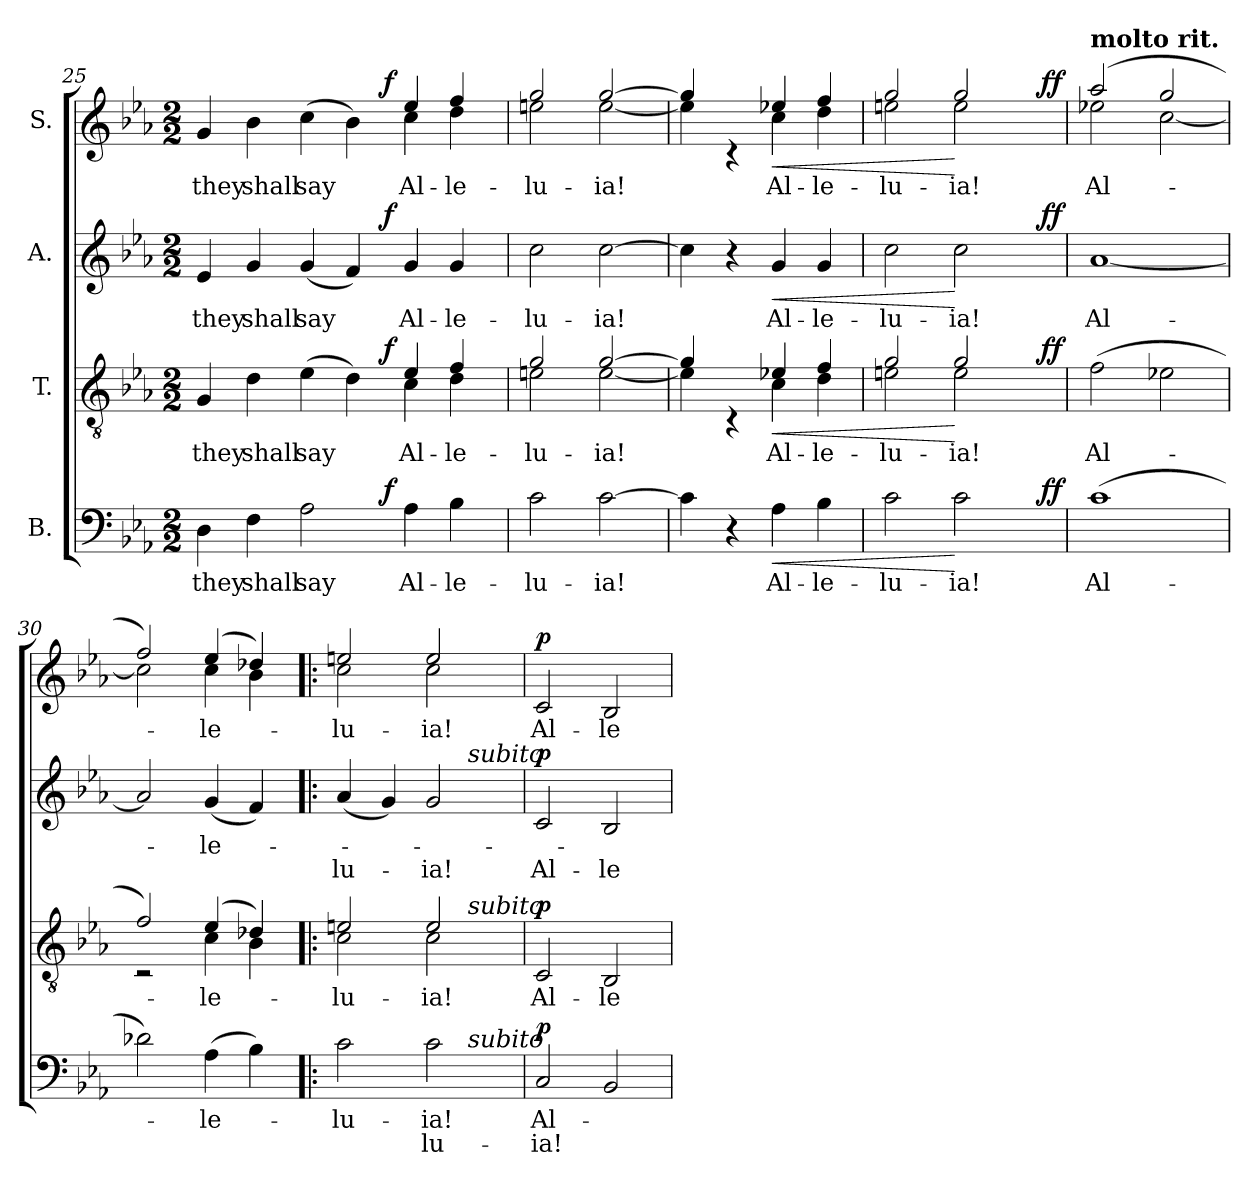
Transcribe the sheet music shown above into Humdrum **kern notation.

**kern	**text	**text	**dynam	**kern	**text	**dynam	**kern	**text	**text	**dynam	**kern	**text	**dynam
*part4	*part4	*part4	*part4	*part3	*part3	*part3	*part2	*part2	*part2	*part2	*part1	*part1	*part1
*staff4	*staff4	*staff4	*staff4	*staff3	*staff3	*staff3	*staff2	*staff2	*staff2	*staff2	*staff1	*staff1	*staff1
*I"B.	*	*	*	*I"T.	*	*	*I"A.	*	*	*	*I"S.	*	*
*clefF4	*	*	*	*clefGv2	*	*	*clefG2	*	*	*	*clefG2	*	*
*k[b-e-a-]	*	*	*	*k[b-e-a-]	*	*	*k[b-e-a-]	*	*	*	*k[b-e-a-]	*	*
*E-:	*	*	*	*E-:	*	*	*E-:	*	*	*	*E-:	*	*
*M2/2	*	*	*	*M2/2	*	*	*M2/2	*	*	*	*M2/2	*	*
=25	=25	=25	=25	=25	=25	=25	=25	=25	=25	=25	=25	=25	=25
!	!LO:LY:b	!	!	!	!LO:LY:b	!	!	!LO:LY:b	!	!	!	!LO:LY:b	!
*^	*	*	*	*^	*	*	*^	*	*	*	*^	*	*
*	*	*	*	*	*	*^	*	*	*	*	*	*	*	*	*^	*	*
4D\	2...ryy	they	.	.	4G/	1ryy	2...ryy	they	.	4e-/	2...ryy	they	.	.	4g/	1ryy	2...ryy	they	.
!	!	!LO:LY:b	!	!	!	!	!	!LO:LY:b	!	!	!	!LO:LY:b	!	!	!	!	!	!LO:LY:b	!
4F\	.	shall	.	.	4d\	.	.	shall	.	4g/	.	shall	.	.	4b-\	.	.	shall	.
!	!	!LO:LY:b	!	!	!	!	!	!LO:LY:b	!	!	!	!LO:LY:b	!	!	!	!	!	!LO:LY:b	!
2A-\	.	say	.	.	(>4e-\	.	.	say	.	(<4g/	.	say	.	.	(>4cc\	.	.	say	.
.	.	.	.	.	4d\)	.	.	.	.	4f/)	.	.	.	.	4b-\)	.	.	.	.
!	!	!	!	!LO:DY:a	!	!	!	!	!LO:DY:a	!	!	!	!	!LO:DY:a	!	!	!	!	!LO:DY:a
.	2ryy	.	.	f	.	.	2ryy	.	f	.	2ryy	.	.	f	.	.	2ryy	.	f
!	!	!LO:LY:b	!	!	!	!	!	!LO:LY:b	!	!	!	!LO:LY:b	!	!	!	!	!	!LO:LY:b	!
4A-\	.	Al-	.	.	4c\	4e-/	.	-Al-	.	4g/	.	Al-	.	.	4cc\	4ee-/	.	-Al-	.
!	!	!LO:LY:b	!	!	!	!	!	!LO:LY:b	!	!	!	!LO:LY:b	!	!	!	!	!	!LO:LY:b	!
4B-\	.	-le-	.	.	4f/	4d\	.	le-	.	4g/	.	-le-	.	.	4ff/	4dd\	.	le-	.
.	16ryy	.	.	.	.	.	16ryy	.	.	.	16ryy	.	.	.	.	.	16ryy	.	.
!!LO:LB:g=z
=26	=26	=26	=26	=26	=26	=26	=26	=26	=26	=26	=26	=26	=26	=26	=26	=26	=26	=26	=26
!	!	!LO:LY:b	!	!	!	!	!	!LO:LY:b	!	!	!	!LO:LY:b	!	!	!	!	!	!LO:LY:b	!
*v	*v	*	*	*	*	*	*	*	*	*v	*v	*	*	*	*	*v	*v	*	*
*	*	*	*	*	*v	*v	*	*	*	*	*	*	*	*	*	*
2c\	-lu-	.	.	2g/	2en\	-lu-	.	2cc\	-lu-	.	.	2gg/	2een\	-lu-	.
!	!LO:LY:b	!	!	!	!	!LO:LY:b	!	!	!LO:LY:b	!	!	!	!	!LO:LY:b	!
[>2c\	-ia!	.	.	[>2g/	[<2e\	-ia!	.	[>2cc\	-ia!	.	.	[>2gg/	[<2ee\	-ia!	.
=27	=27	=27	=27	=27	=27	=27	=27	=27	=27	=27	=27	=27	=27	=27	=27
4c\]	.	.	.	4g/]	4e\]	.	.	4cc\]	.	.	.	4gg/]	4ee\]	.	.
4r	.	.	.	4ryy	4rC	.	.	4r	.	.	.	4ryy	4rc	.	.
!	!LO:LY:b	!	!LO:HP:b	!	!	!LO:LY:b	!LO:HP:b	!	!LO:LY:b	!	!LO:HP:b	!	!	!LO:LY:b	!LO:HP:b
4A-\	Al-	.	<	4e-X/	4c\	Al-	<	4g/	Al-	.	<	4ee-X/	4cc\	Al-	<
!	!LO:LY:b	!	!	!	!	!LO:LY:b	!	!	!LO:LY:b	!	!	!	!	!LO:LY:b	!
4B-\	-le-	.	.	4f/	4d\	-le-	.	4g/	-le-	.	.	4ff/	4dd\	-le-	.
=28	=28	=28	=28	=28	=28	=28	=28	=28	=28	=28	=28	=28	=28	=28	=28
!	!LO:LY:b	!	!	!	!	!LO:LY:b	!	!	!LO:LY:b	!	!	!	!	!LO:LY:b	!
*^	*	*	*	*	*^	*	*	*^	*	*	*	*	*^	*	*
2c\	2ryy	-lu-	.	.	2g/	2en\	2ryy	-lu-	.	2cc\	2ryy	-lu-	.	.	2gg/	2een\	2ryy	-lu-	.
!	!	!LO:LY:b	!	!	!	!	!	!LO:LY:b	!	!	!	!LO:LY:b	!	!	!	!	!	!LO:LY:b	!
2c\	4ryy	-ia!	.	[	2g/	2e\	4ryy	-ia!	[	2cc\	4ryy	-ia!	.	[	2gg/	2ee\	4ryy	-ia!	[
.	8ryy	.	.	.	.	.	8ryy	.	.	.	8ryy	.	.	.	.	.	8ryy	.	.
.	32ryy	.	.	.	.	.	32ryy	.	.	.	32ryy	.	.	.	.	.	32ryy	.	.
!	!	!	!	!LO:DY:a	!	!	!	!	!LO:DY:a	!	!	!	!	!LO:DY:a	!	!	!	!	!LO:DY:a
.	16.ryy	.	.	ff	.	.	16.ryy	.	ff	.	16.ryy	.	.	ff	.	.	16.ryy	.	ff
=29	=29	=29	=29	=29	=29	=29	=29	=29	=29	=29	=29	=29	=29	=29	=29	=29	=29	=29	=29
!	!	!	!	!	!	!	!	!	!	!	!	!	!	!	!LO:TX:a:B:t=molto rit.	!	!	!	!
!	!	!LO:LY:b	!	!	!	!	!	!LO:LY:b	!	!	!	!LO:LY:b	!	!	!	!	!	!LO:LY:b	!
*v	*v	*	*	*	*	*	*	*	*	*v	*v	*	*	*	*	*v	*v	*	*
*	*	*	*	*v	*v	*v	*	*	*	*	*	*	*	*	*	*
(>1c	Al-	.	.	(>2f\	Al-	.	[<1a-	Al-	.	.	(2aa-/	2ee-X\	Al-	.
.	.	.	.	2e-X\	.	.	.	.	.	.	2gg/	[<2cc\	.	.
=30	=30	=30	=30	=30	=30	=30	=30	=30	=30	=30	=30	=30	=30	=30
*	*	*	*	*^	*	*	*	*	*	*	*	*	*	*
2d-X\)	.	.	.	2f/)	2rC	.	.	2a-/]	.	.	.	2ff/)	2cc\]	.	.
!	!LO:LY:b	!	!	!	!	!LO:LY:b	!	!	!LO:LY:b	!	!	!	!	!LO:LY:b	!
(>4A-\	-le-	.	.	(4e-/	4c\	-le-	.	(<4g/	-le-	.	.	(4ee-/	4cc\	-le-	.
4B-\)	.	.	.	4d-X/)	4B-\	.	.	4f/)	.	.	.	4dd-X/)	4b-\	.	.
!!LO:PB:g=z	!!
=31!|:	=31!|:	=31!|:	=31!|:	=31!|:	=31!|:	=31!|:	=31!|:	=31!|:	=31!|:	=31!|:	=31!|:	=31!|:	=31!|:	=31!|:	=31!|:
!LO:TX:b:t=-	!	!	!	!	!	!	!	!	!	!	!	!	!	!	!
!	!LO:LY:b	!	!	!	!	!LO:LY:b	!	!	!	!LO:LY:b	!	!	!	!LO:LY:b	!
*^	*	*	*	*	*^	*	*	*^	*	*	*	*	*	*	*
2c\	2ryy	-lu-	.	.	2en/	2c\	2ryy	-lu-	.	(<4a-/	2ryy	.	lu-	.	2een/	2cc\	-lu-	.
.	.	.	.	.	.	.	.	.	.	4g/)	.	.	.	.	.	.	.	.
!	!	!LO:LY:b	!LO:LY:b	!	!	!	!	!LO:LY:b	!	!	!	!	!LO:LY:b	!	!	!	!LO:LY:b	!
2c\	8..ryy	-ia!	lu-	.	2e/	2c\	8..ryy	-ia!	.	2g/	8..ryy	.	-ia!	.	2ee/	2cc\	-ia!	.
!	!	!	!	!	!	!	!	!	!	!	!LO:TX:a:i:t=subito	!	!	!	!	!	!	!
!	!	!	!	!	!	!	!LO:TX:a:i:t=subito	!	!	!	!	!	!	!	!	!	!	!
!	!LO:TX:a:i:t=subito	!	!	!	!	!	!	!	!	!	!	!	!	!	!	!	!	!
.	4ryy	.	.	.	.	.	4ryy	.	.	.	4ryy	.	.	.	.	.	.	.
.	32ryy	.	.	.	.	.	32ryy	.	.	.	32ryy	.	.	.	.	.	.	.
=32	=32	=32	=32	=32	=32	=32	=32	=32	=32	=32	=32	=32	=32	=32	=32	=32	=32	=32
!	!	!LO:LY:b	!LO:LY:b	!LO:DY:a	!	!	!	!LO:LY:b	!LO:DY:a	!	!	!	!LO:LY:b	!LO:DY:a	!	!	!LO:LY:b	!LO:DY:a
*v	*v	*	*	*	*	*	*	*	*	*v	*v	*	*	*	*v	*v	*	*
*	*	*	*	*v	*v	*v	*	*	*	*	*	*	*	*	*
2C/	Al-	-ia!	p	2C/	Al-	p	2c/	.	Al-	p	2c/	Al-	p
!	!	!	!	!	!LO:LY:b	!	!	!	!LO:LY:b	!	!	!LO:LY:b	!
2BB-/	.	.	.	2BB-/	-le-	.	2B-/	.	-le-	.	2B-/	-le-	.
=	=	=	=	=	=	=	=	=	=	=	=	=	=
*-	*-	*-	*-	*-	*-	*-	*-	*-	*-	*-	*-	*-	*-
